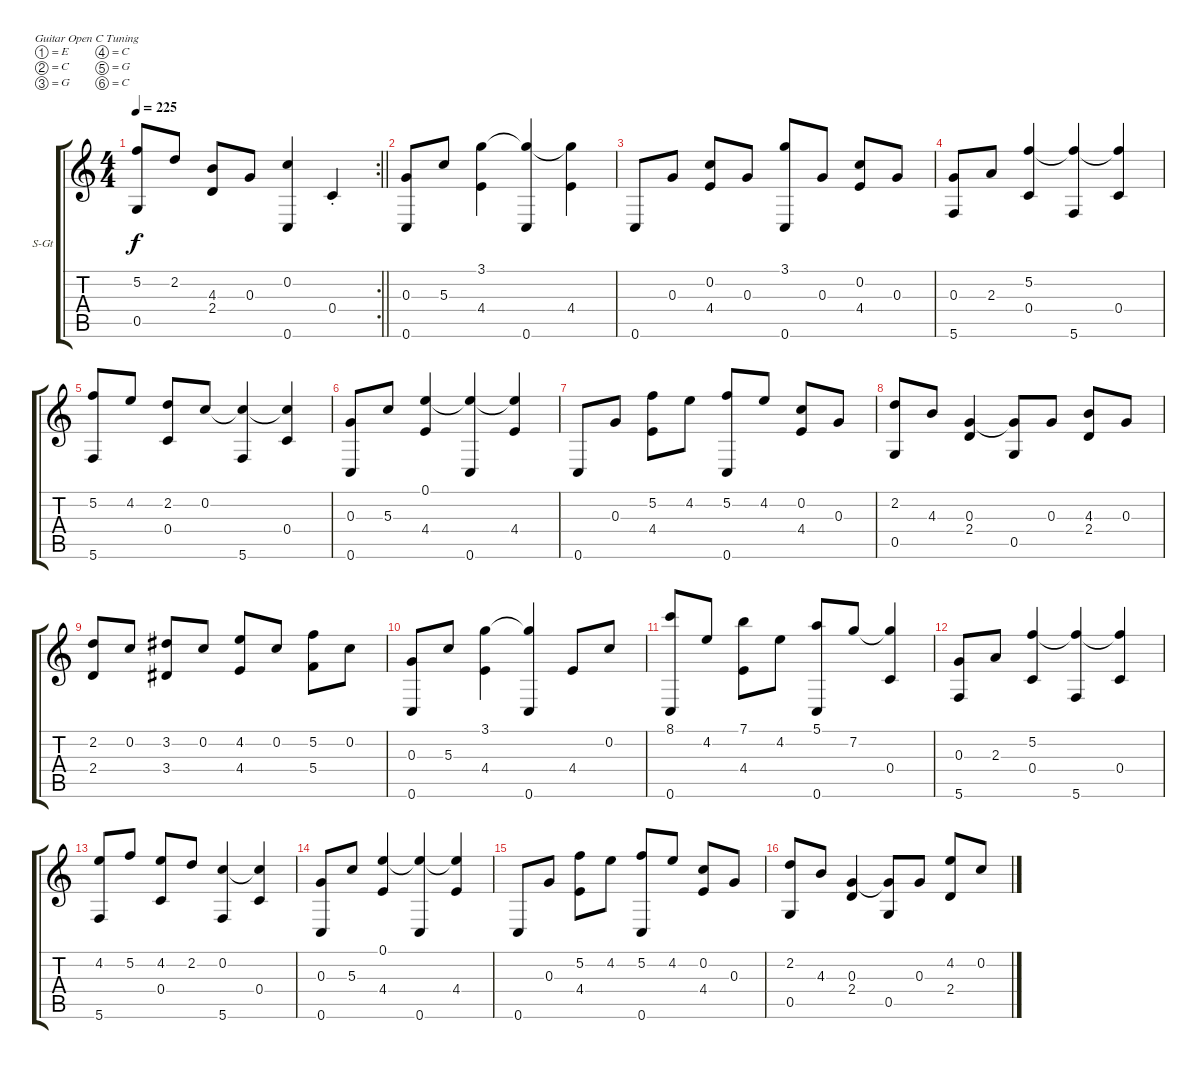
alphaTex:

\bracketExtendMode groupsimilarinstruments
\firstSystemTrackNameOrientation horizontal
\otherSystemsTrackNameOrientation horizontal
\track ("Òô¹ì 1" "S-Gt") {instrument acousticguitarsteel}
\staff {score tabs}
\tuning (E4 C4 G3 C3 G2 C2)
\rc 2
\ts (4 4)
\tempo 225
\clef g2
\barLineRight lightlight
\ks c
(5.2 0.5).8{dy f} 2.2.8 (4.3 2.4).8 0.3.8 (0.2 0.6).4 0.4{st}.4 |
(0.3 0.6).8 5.3.8 (3.1 4.4).4 (0.6 3.1{t}).4 (3.1{t} 4.4).4 |
0.6.8 0.3.8 (0.2 4.4).8 0.3.8 (3.1 0.6).8 0.3.8 (0.2 4.4).8 0.3.8 |
(0.3 5.6).8 2.3.8 (5.2 0.4).4 (5.6 5.2{t}).4 (5.2{t} 0.4).4 |
(5.2 5.6).8 4.2.8 (2.2 0.4).8 0.2.8 (5.6 0.2{t}).4 (0.2{t} 0.4).4 |
(0.3 0.6).8 5.3.8 (0.1 4.4).4 (0.6 0.1{t}).4 (0.1{t} 4.4).4 |
0.6.8 0.3.8 (5.2 4.4).8 4.2.8 (5.2 0.6).8 4.2.8 (0.2 4.4).8 0.3.8 |
(2.2 0.5).8 4.3.8 (0.3 2.4).4 (0.3{t} 0.5).8 0.3.8 (4.3 2.4).8 0.3.8 |
(2.2 2.4).8 0.2.8 (3.2 3.4).8 0.2.8 (4.2 4.4).8 0.2.8 (5.2 5.4).8 0.2.8 |
(0.3 0.6).8 5.3.8 (3.1 4.4).4 (3.1{t} 0.6).4 4.4.8 0.2.8 |
(8.1 0.6).8 4.2.8 (7.1 4.4).8 4.2.8 (5.1 0.6).8 7.2.8 (7.2{t} 0.4).4 |
(0.3 5.6).8 2.3.8 (5.2 0.4).4 (5.6 5.2{t}).4 (5.2{t} 0.4).4 |
(4.2 5.6).8 5.2.8 (4.2 0.4).8 2.2.8 (0.2 5.6).4 (0.2{t} 0.4).4 |
(0.3 0.6).8 5.3.8 (0.1 4.4).4 (0.6 0.1{t}).4 (0.1{t} 4.4).4 |
0.6.8 0.3.8 (5.2 4.4).8 4.2.8 (5.2 0.6).8 4.2.8 (0.2 4.4).8 0.3.8 |
(2.2 0.5).8 4.3.8 (0.3 2.4).4 (0.3{t} 0.5).8 0.3.8 (4.2 2.4).8 0.2.8
